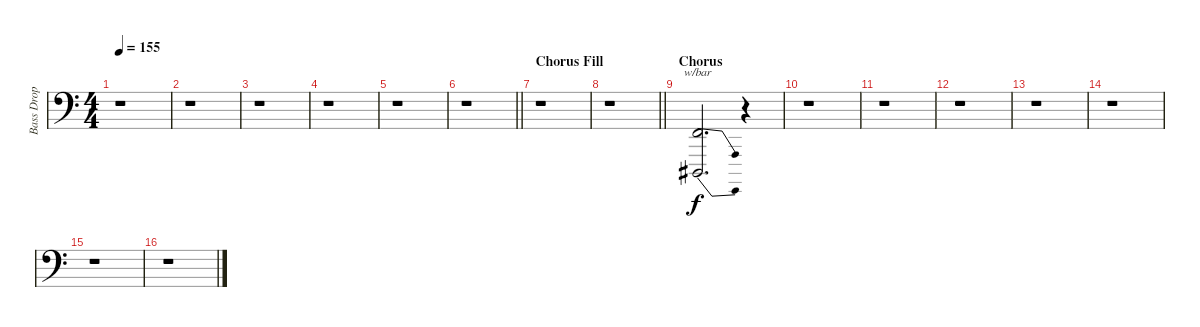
\track ("Bass Drop" "Bass Drop") {instrument fretlessbass}
\staff {score}
\tuning (F1 C1 G0 C0) {hide}
\ts (4 4)
\tempo 155
\clef f4
\ks c
r.1{dy f} |
r.1 |
r.1 |
r.1 |
r.1 |
\barLineRight lightlight
r.1 |
\section ("" "Chorus Fill")
r.1 |
\barLineRight lightlight
r.1 |
\section ("" "Chorus")
(5.2 3.4).2{d tbe (dive default 0 0 60 -16)} r.4 |
r.1 |
r.1 |
r.1 |
r.1 |
r.1 |
r.1 |
r.1
